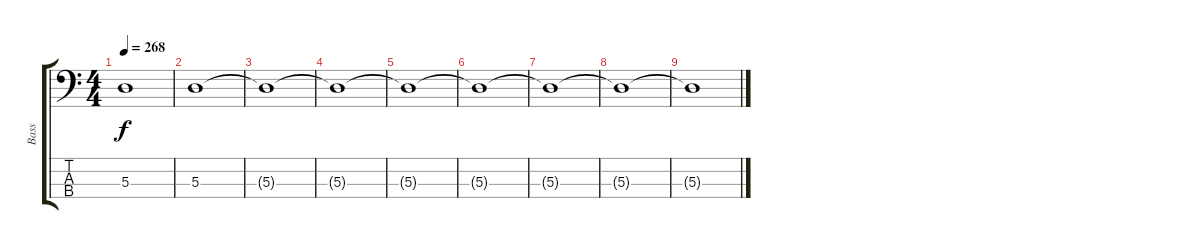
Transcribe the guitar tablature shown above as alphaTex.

\track ("Bass" "Bass") {instrument electricbassfinger}
\staff {score tabs}
\tuning (G2 D2 A1 E1) {hide}
\ts (4 4)
\tempo 268
\clef f4
\ks c
5.3{t}.1{dy f} |
5.3.1 |
5.3{t}.1 |
5.3{t}.1 |
5.3{t}.1 |
5.3{t}.1 |
5.3{t}.1 |
5.3{t}.1 |
5.3{t}.1
